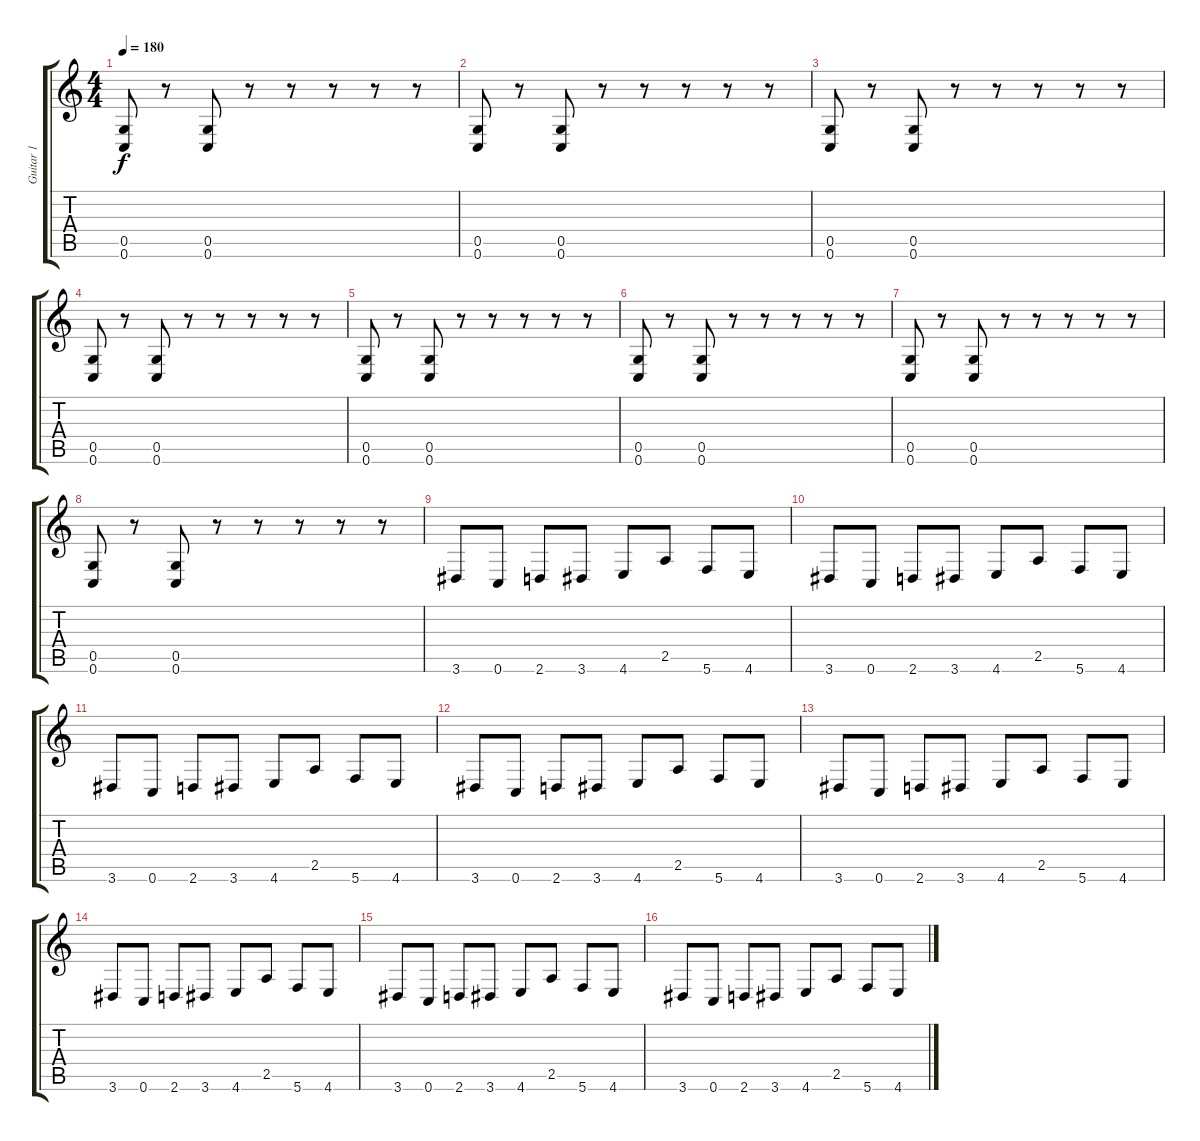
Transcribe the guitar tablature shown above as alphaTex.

\track ("Guitar 1" "Guitar 1") {instrument distortionguitar}
\staff {score tabs}
\tuning (D4 A3 F3 C3 G2 C2) {hide}
\ts (4 4)
\tempo 180
\clef g2
\ks c
(0.5 0.6).8{dy f} r.8 (0.5 0.6).8 r.8 r.8 r.8 r.8 r.8 |
(0.5 0.6).8 r.8 (0.5 0.6).8 r.8 r.8 r.8 r.8 r.8 |
(0.5 0.6).8 r.8 (0.5 0.6).8 r.8 r.8 r.8 r.8 r.8 |
(0.5 0.6).8 r.8 (0.5 0.6).8 r.8 r.8 r.8 r.8 r.8 |
(0.5 0.6).8 r.8 (0.5 0.6).8 r.8 r.8 r.8 r.8 r.8 |
(0.5 0.6).8 r.8 (0.5 0.6).8 r.8 r.8 r.8 r.8 r.8 |
(0.5 0.6).8 r.8 (0.5 0.6).8 r.8 r.8 r.8 r.8 r.8 |
(0.5 0.6).8 r.8 (0.5 0.6).8 r.8 r.8 r.8 r.8 r.8 |
3.6.8 0.6.8 2.6.8 3.6.8 4.6.8 2.5.8 5.6.8 4.6.8 |
3.6.8 0.6.8 2.6.8 3.6.8 4.6.8 2.5.8 5.6.8 4.6.8 |
3.6.8 0.6.8 2.6.8 3.6.8 4.6.8 2.5.8 5.6.8 4.6.8 |
3.6.8 0.6.8 2.6.8 3.6.8 4.6.8 2.5.8 5.6.8 4.6.8 |
3.6.8 0.6.8 2.6.8 3.6.8 4.6.8 2.5.8 5.6.8 4.6.8 |
3.6.8 0.6.8 2.6.8 3.6.8 4.6.8 2.5.8 5.6.8 4.6.8 |
3.6.8 0.6.8 2.6.8 3.6.8 4.6.8 2.5.8 5.6.8 4.6.8 |
3.6.8 0.6.8 2.6.8 3.6.8 4.6.8 2.5.8 5.6.8 4.6.8
